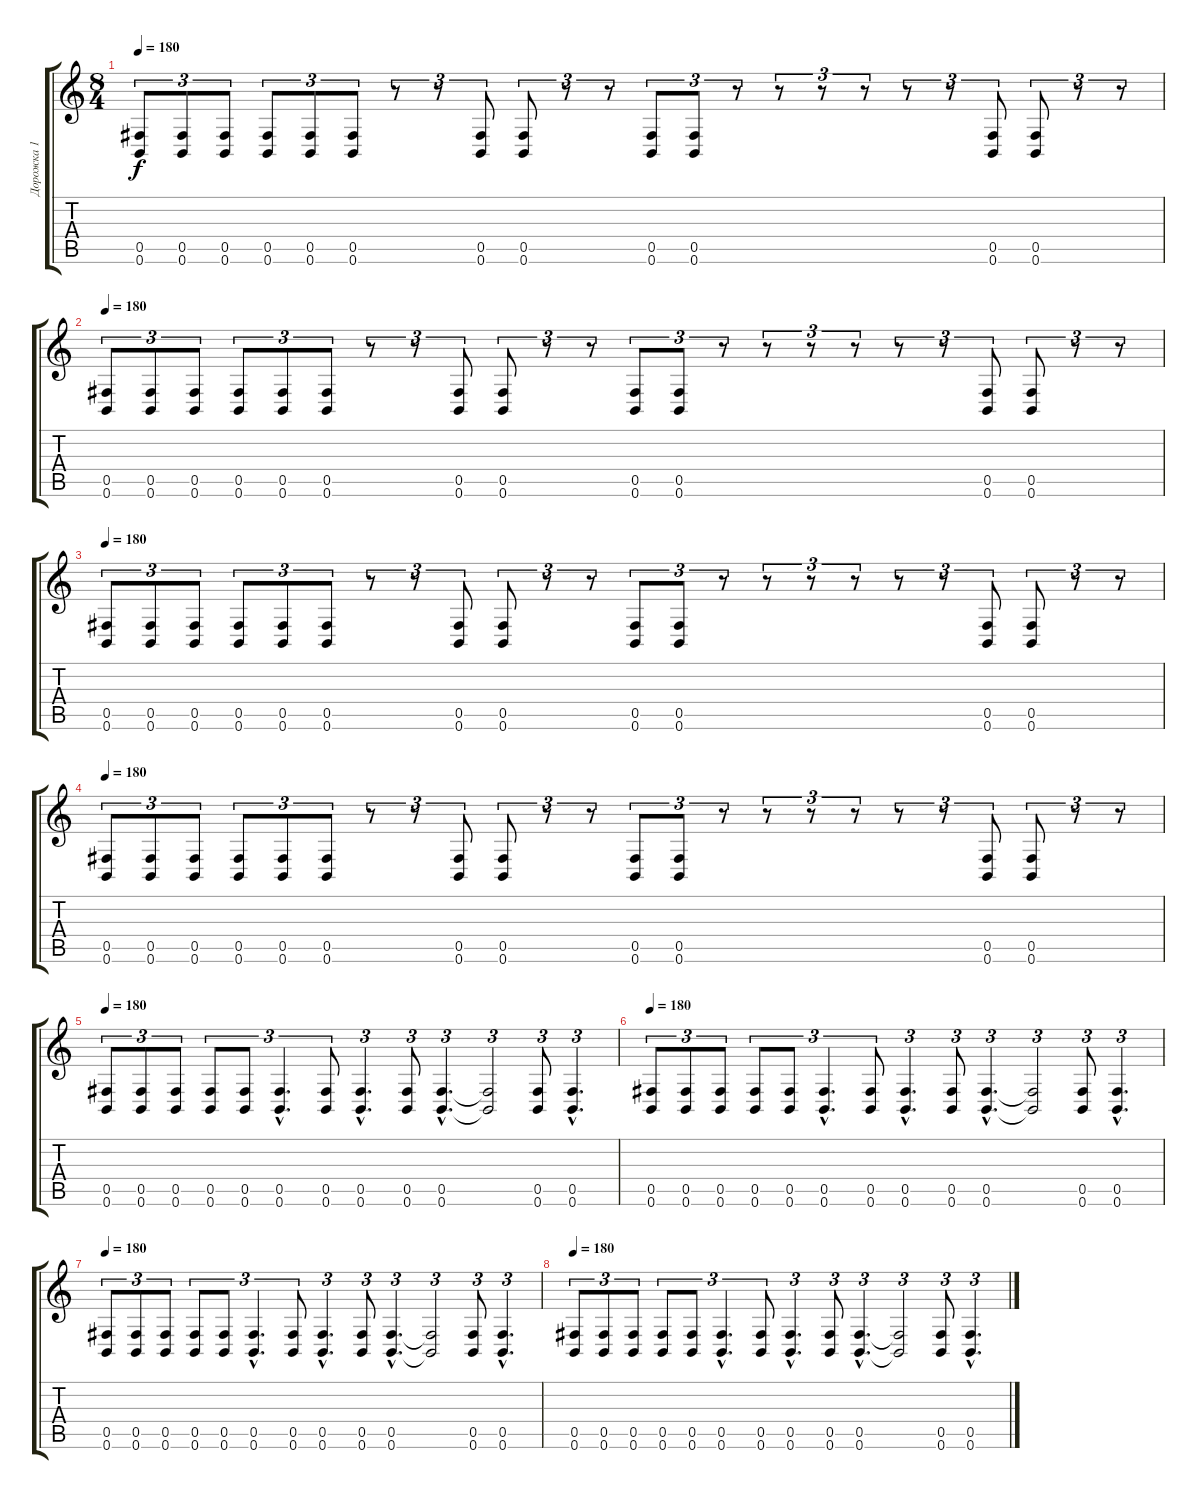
\track ("Дорожка 1" "Дорожка 1") {instrument distortionguitar}
\staff {score tabs}
\tuning (Db4 Ab3 E3 B2 Gb2 B1) {hide}
\ts (8 4)
\section ("" "")
\tempo 180
\clef g2
\ks c
(0.5 0.6).8{tu (3 2) dy f} (0.5 0.6).8{tu (3 2)} (0.5 0.6).8{tu (3 2)} (0.5 0.6).8{tu (3 2)} (0.5 0.6).8{tu (3 2)} (0.5 0.6).8{tu (3 2)} r.8{tu (3 2)} r.8{tu (3 2)} (0.5 0.6).8{tu (3 2)} (0.5 0.6).8{tu (3 2)} r.8{tu (3 2)} r.8{tu (3 2)} (0.5 0.6).8{tu (3 2)} (0.5 0.6).8{tu (3 2)} r.8{tu (3 2)} r.8{tu (3 2)} r.8{tu (3 2)} r.8{tu (3 2)} r.8{tu (3 2)} r.8{tu (3 2)} (0.5 0.6).8{tu (3 2)} (0.5 0.6).8{tu (3 2)} r.8{tu (3 2)} r.8{tu (3 2)} |
\tempo 180
(0.5 0.6).8{tu (3 2)} (0.5 0.6).8{tu (3 2)} (0.5 0.6).8{tu (3 2)} (0.5 0.6).8{tu (3 2)} (0.5 0.6).8{tu (3 2)} (0.5 0.6).8{tu (3 2)} r.8{tu (3 2)} r.8{tu (3 2)} (0.5 0.6).8{tu (3 2)} (0.5 0.6).8{tu (3 2)} r.8{tu (3 2)} r.8{tu (3 2)} (0.5 0.6).8{tu (3 2)} (0.5 0.6).8{tu (3 2)} r.8{tu (3 2)} r.8{tu (3 2)} r.8{tu (3 2)} r.8{tu (3 2)} r.8{tu (3 2)} r.8{tu (3 2)} (0.5 0.6).8{tu (3 2)} (0.5 0.6).8{tu (3 2)} r.8{tu (3 2)} r.8{tu (3 2)} |
\tempo 180
(0.5 0.6).8{tu (3 2)} (0.5 0.6).8{tu (3 2)} (0.5 0.6).8{tu (3 2)} (0.5 0.6).8{tu (3 2)} (0.5 0.6).8{tu (3 2)} (0.5 0.6).8{tu (3 2)} r.8{tu (3 2)} r.8{tu (3 2)} (0.5 0.6).8{tu (3 2)} (0.5 0.6).8{tu (3 2)} r.8{tu (3 2)} r.8{tu (3 2)} (0.5 0.6).8{tu (3 2)} (0.5 0.6).8{tu (3 2)} r.8{tu (3 2)} r.8{tu (3 2)} r.8{tu (3 2)} r.8{tu (3 2)} r.8{tu (3 2)} r.8{tu (3 2)} (0.5 0.6).8{tu (3 2)} (0.5 0.6).8{tu (3 2)} r.8{tu (3 2)} r.8{tu (3 2)} |
\tempo 180
(0.5 0.6).8{tu (3 2)} (0.5 0.6).8{tu (3 2)} (0.5 0.6).8{tu (3 2)} (0.5 0.6).8{tu (3 2)} (0.5 0.6).8{tu (3 2)} (0.5 0.6).8{tu (3 2)} r.8{tu (3 2)} r.8{tu (3 2)} (0.5 0.6).8{tu (3 2)} (0.5 0.6).8{tu (3 2)} r.8{tu (3 2)} r.8{tu (3 2)} (0.5 0.6).8{tu (3 2)} (0.5 0.6).8{tu (3 2)} r.8{tu (3 2)} r.8{tu (3 2)} r.8{tu (3 2)} r.8{tu (3 2)} r.8{tu (3 2)} r.8{tu (3 2)} (0.5 0.6).8{tu (3 2)} (0.5 0.6).8{tu (3 2)} r.8{tu (3 2)} r.8{tu (3 2)} |
\tempo 180
(0.5 0.6).8{tu (3 2)} (0.5 0.6).8{tu (3 2)} (0.5 0.6).8{tu (3 2)} (0.5 0.6).8{tu (3 2)} (0.5 0.6).8{tu (3 2)} (0.5{hac} 0.6{hac}).4{d tu (3 2)} (0.5 0.6).8{tu (3 2)} (0.5{hac} 0.6{hac}).4{d tu (3 2)} (0.5 0.6).8{tu (3 2)} (0.5{hac} 0.6{hac}).4{d tu (3 2)} (0.5{t} 0.6{t}).2{tu (3 2)} (0.5 0.6).8{tu (3 2)} (0.5{hac} 0.6{hac}).4{d tu (3 2)} |
\tempo 180
(0.5 0.6).8{tu (3 2)} (0.5 0.6).8{tu (3 2)} (0.5 0.6).8{tu (3 2)} (0.5 0.6).8{tu (3 2)} (0.5 0.6).8{tu (3 2)} (0.5{hac} 0.6{hac}).4{d tu (3 2)} (0.5 0.6).8{tu (3 2)} (0.5{hac} 0.6{hac}).4{d tu (3 2)} (0.5 0.6).8{tu (3 2)} (0.5{hac} 0.6{hac}).4{d tu (3 2)} (0.5{t} 0.6{t}).2{tu (3 2)} (0.5 0.6).8{tu (3 2)} (0.5{hac} 0.6{hac}).4{d tu (3 2)} |
\tempo 180
(0.5 0.6).8{tu (3 2)} (0.5 0.6).8{tu (3 2)} (0.5 0.6).8{tu (3 2)} (0.5 0.6).8{tu (3 2)} (0.5 0.6).8{tu (3 2)} (0.5{hac} 0.6{hac}).4{d tu (3 2)} (0.5 0.6).8{tu (3 2)} (0.5{hac} 0.6{hac}).4{d tu (3 2)} (0.5 0.6).8{tu (3 2)} (0.5{hac} 0.6{hac}).4{d tu (3 2)} (0.5{t} 0.6{t}).2{tu (3 2)} (0.5 0.6).8{tu (3 2)} (0.5{hac} 0.6{hac}).4{d tu (3 2)} |
\tempo 180
(0.5 0.6).8{tu (3 2)} (0.5 0.6).8{tu (3 2)} (0.5 0.6).8{tu (3 2)} (0.5 0.6).8{tu (3 2)} (0.5 0.6).8{tu (3 2)} (0.5{hac} 0.6{hac}).4{d tu (3 2)} (0.5 0.6).8{tu (3 2)} (0.5{hac} 0.6{hac}).4{d tu (3 2)} (0.5 0.6).8{tu (3 2)} (0.5{hac} 0.6{hac}).4{d tu (3 2)} (0.5{t} 0.6{t}).2{tu (3 2)} (0.5 0.6).8{tu (3 2)} (0.5{hac} 0.6{hac}).4{d tu (3 2)}
